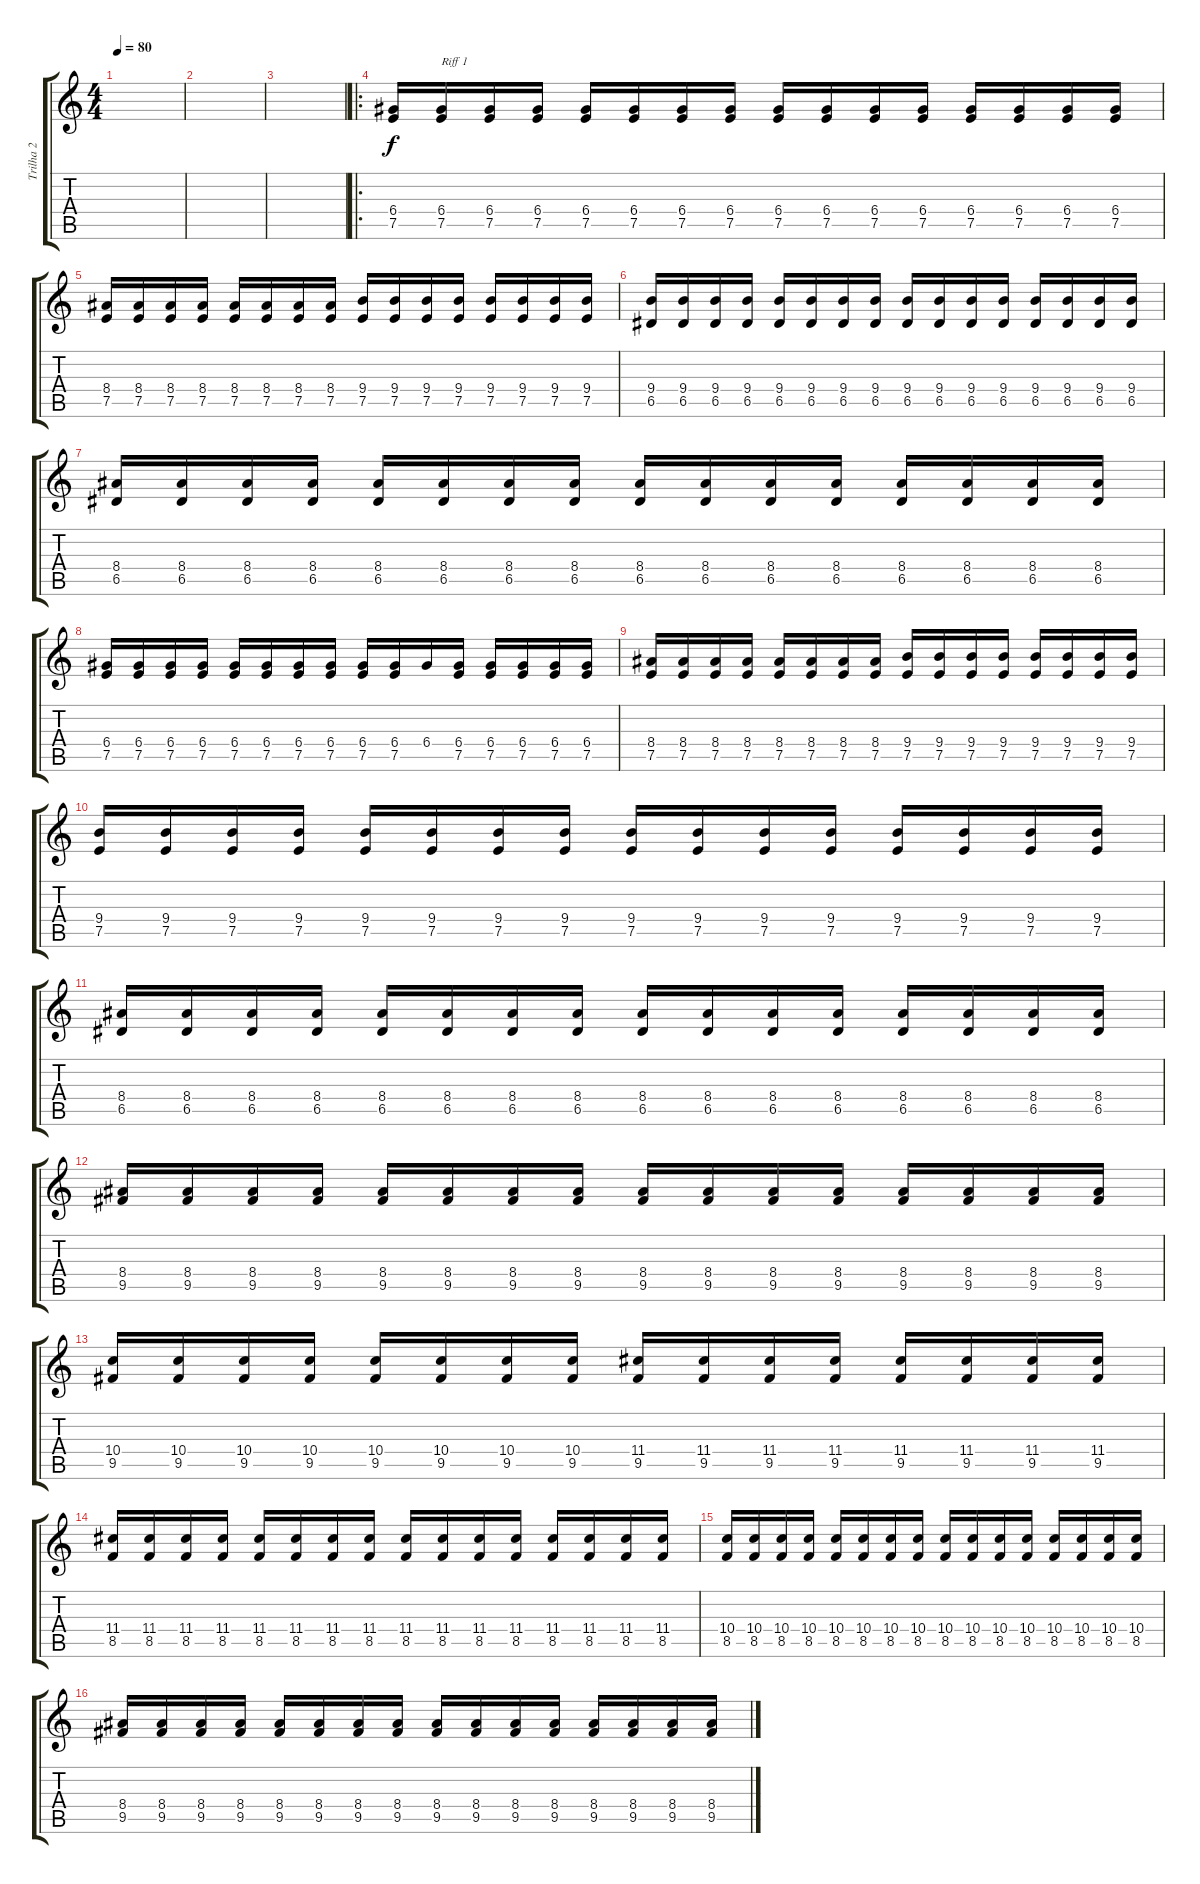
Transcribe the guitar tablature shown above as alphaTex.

\track ("Trilha 2" "Trilha 2") {instrument distortionguitar}
\staff {score tabs}
\tuning (E4 B3 G3 D3 A2 E2) {hide}
\ts (4 4)
\tempo 80
\clef g2
\ks c
|
|
|
\ro
(6.4 7.5).16 (6.4 7.5).16{txt "Riff 1"} (6.4 7.5).16 (6.4 7.5).16 (6.4 7.5).16 (6.4 7.5).16 (6.4 7.5).16 (6.4 7.5).16 (6.4 7.5).16 (6.4 7.5).16 (6.4 7.5).16 (6.4 7.5).16 (6.4 7.5).16 (6.4 7.5).16 (6.4 7.5).16 (6.4 7.5).16 |
(8.4 7.5).16 (8.4 7.5).16 (8.4 7.5).16 (8.4 7.5).16 (8.4 7.5).16 (8.4 7.5).16 (8.4 7.5).16 (8.4 7.5).16 (9.4 7.5).16 (9.4 7.5).16 (9.4 7.5).16 (9.4 7.5).16 (9.4 7.5).16 (9.4 7.5).16 (9.4 7.5).16 (9.4 7.5).16 |
(9.4 6.5).16 (9.4 6.5).16 (9.4 6.5).16 (9.4 6.5).16 (9.4 6.5).16 (9.4 6.5).16 (9.4 6.5).16 (9.4 6.5).16 (9.4 6.5).16 (9.4 6.5).16 (9.4 6.5).16 (9.4 6.5).16 (9.4 6.5).16 (9.4 6.5).16 (9.4 6.5).16 (9.4 6.5).16 |
(8.4 6.5).16 (8.4 6.5).16 (8.4 6.5).16 (8.4 6.5).16 (8.4 6.5).16 (8.4 6.5).16 (8.4 6.5).16 (8.4 6.5).16 (8.4 6.5).16 (8.4 6.5).16 (8.4 6.5).16 (8.4 6.5).16 (8.4 6.5).16 (8.4 6.5).16 (8.4 6.5).16 (8.4 6.5).16 |
(6.4 7.5).16 (6.4 7.5).16 (6.4 7.5).16 (6.4 7.5).16 (6.4 7.5).16 (6.4 7.5).16 (6.4 7.5).16 (6.4 7.5).16 (6.4 7.5).16 (6.4 7.5).16 6.4.16 (6.4 7.5).16 (6.4 7.5).16 (6.4 7.5).16 (6.4 7.5).16 (6.4 7.5).16 |
(8.4 7.5).16 (8.4 7.5).16 (8.4 7.5).16 (8.4 7.5).16 (8.4 7.5).16 (8.4 7.5).16 (8.4 7.5).16 (8.4 7.5).16 (9.4 7.5).16 (9.4 7.5).16 (9.4 7.5).16 (9.4 7.5).16 (9.4 7.5).16 (9.4 7.5).16 (9.4 7.5).16 (9.4 7.5).16 |
(9.4 7.5).16 (9.4 7.5).16 (9.4 7.5).16 (9.4 7.5).16 (9.4 7.5).16 (9.4 7.5).16 (9.4 7.5).16 (9.4 7.5).16 (9.4 7.5).16 (9.4 7.5).16 (9.4 7.5).16 (9.4 7.5).16 (9.4 7.5).16 (9.4 7.5).16 (9.4 7.5).16 (9.4 7.5).16 |
(8.4 6.5).16 (8.4 6.5).16 (8.4 6.5).16 (8.4 6.5).16 (8.4 6.5).16 (8.4 6.5).16 (8.4 6.5).16 (8.4 6.5).16 (8.4 6.5).16 (8.4 6.5).16 (8.4 6.5).16 (8.4 6.5).16 (8.4 6.5).16 (8.4 6.5).16 (8.4 6.5).16 (8.4 6.5).16 |
(8.4 9.5).16 (8.4 9.5).16 (8.4 9.5).16 (8.4 9.5).16 (8.4 9.5).16 (8.4 9.5).16 (8.4 9.5).16 (8.4 9.5).16 (8.4 9.5).16 (8.4 9.5).16 (8.4 9.5).16 (8.4 9.5).16 (8.4 9.5).16 (8.4 9.5).16 (8.4 9.5).16 (8.4 9.5).16 |
(10.4 9.5).16 (10.4 9.5).16 (10.4 9.5).16 (10.4 9.5).16 (10.4 9.5).16 (10.4 9.5).16 (10.4 9.5).16 (10.4 9.5).16 (11.4 9.5).16 (11.4 9.5).16 (11.4 9.5).16 (11.4 9.5).16 (11.4 9.5).16 (11.4 9.5).16 (11.4 9.5).16 (11.4 9.5).16 |
(11.4 8.5).16 (11.4 8.5).16 (11.4 8.5).16 (11.4 8.5).16 (11.4 8.5).16 (11.4 8.5).16 (11.4 8.5).16 (11.4 8.5).16 (11.4 8.5).16 (11.4 8.5).16 (11.4 8.5).16 (11.4 8.5).16 (11.4 8.5).16 (11.4 8.5).16 (11.4 8.5).16 (11.4 8.5).16 |
(10.4 8.5).16 (10.4 8.5).16 (10.4 8.5).16 (10.4 8.5).16 (10.4 8.5).16 (10.4 8.5).16 (10.4 8.5).16 (10.4 8.5).16 (10.4 8.5).16 (10.4 8.5).16 (10.4 8.5).16 (10.4 8.5).16 (10.4 8.5).16 (10.4 8.5).16 (10.4 8.5).16 (10.4 8.5).16 |
(8.4 9.5).16 (8.4 9.5).16 (8.4 9.5).16 (8.4 9.5).16 (8.4 9.5).16 (8.4 9.5).16 (8.4 9.5).16 (8.4 9.5).16 (8.4 9.5).16 (8.4 9.5).16 (8.4 9.5).16 (8.4 9.5).16 (8.4 9.5).16 (8.4 9.5).16 (8.4 9.5).16 (8.4 9.5).16
